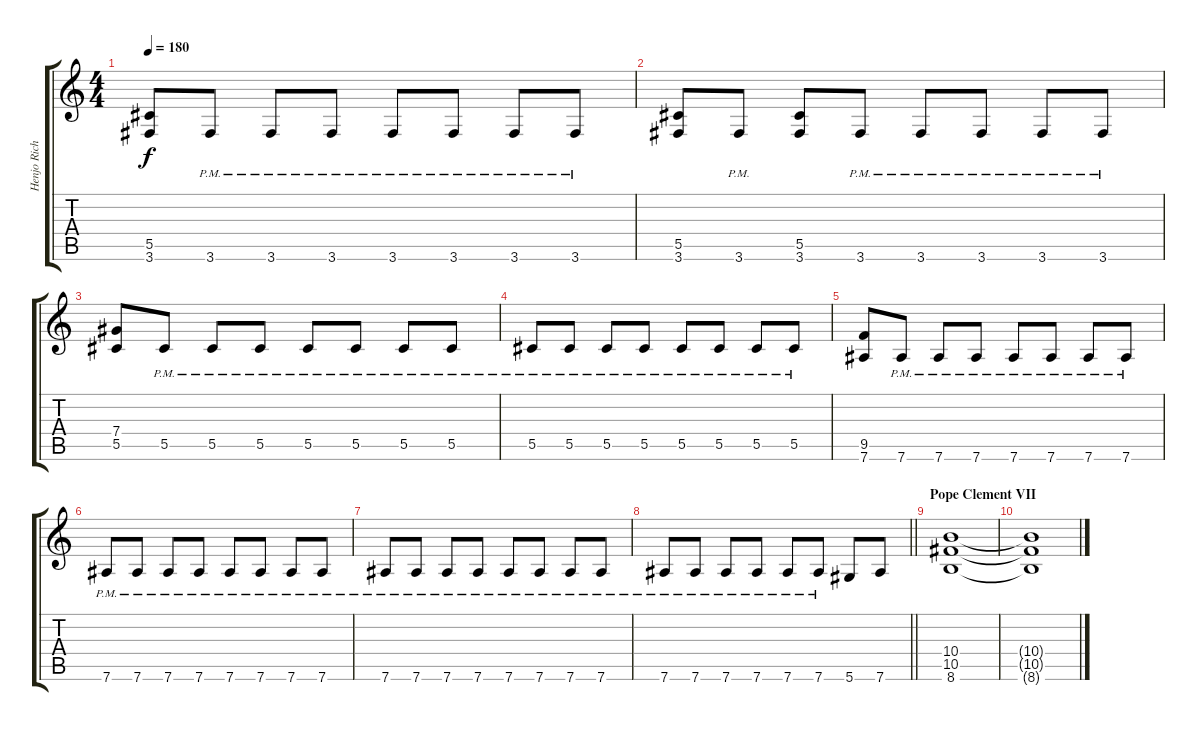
\track ("Henjo Richter Rythm (Harmonies)" "Henjo Rich") {instrument distortionguitar}
\staff {score tabs}
\tuning (Eb4 Bb3 Gb3 Db3 Ab2 Eb2) {hide}
\ts (4 4)
\tempo 180
\clef g2
\ks c
(5.5 3.6).8{dy f} 3.6{pm}.8 3.6{pm}.8 3.6{pm}.8 3.6{pm}.8 3.6{pm}.8 3.6{pm}.8 3.6{pm}.8 |
(5.5 3.6).8 3.6{pm}.8 (5.5 3.6).8 3.6{pm}.8 3.6{pm}.8 3.6{pm}.8 3.6{pm}.8 3.6{pm}.8 |
(7.4 5.5).8 5.5{pm}.8 5.5{pm}.8 5.5{pm}.8 5.5{pm}.8 5.5{pm}.8 5.5{pm}.8 5.5{pm}.8 |
5.5{pm}.8 5.5{pm}.8 5.5{pm}.8 5.5{pm}.8 5.5{pm}.8 5.5{pm}.8 5.5{pm}.8 5.5{pm}.8 |
(9.5 7.6).8 7.6{pm}.8 7.6{pm}.8 7.6{pm}.8 7.6{pm}.8 7.6{pm}.8 7.6{pm}.8 7.6{pm}.8 |
7.6{pm}.8 7.6{pm}.8 7.6{pm}.8 7.6{pm}.8 7.6{pm}.8 7.6{pm}.8 7.6{pm}.8 7.6{pm}.8 |
7.6{pm}.8 7.6{pm}.8 7.6{pm}.8 7.6{pm}.8 7.6{pm}.8 7.6{pm}.8 7.6{pm}.8 7.6{pm}.8 |
\barLineRight lightlight
7.6{pm}.8 7.6{pm}.8 7.6{pm}.8 7.6{pm}.8 7.6{pm}.8 7.6{pm}.8 5.6.8 7.6.8 |
\section ("" "Pope Clement VII")
(10.4 10.5 8.6).1 |
(10.4{t} 10.5{t} 8.6{t}).1
